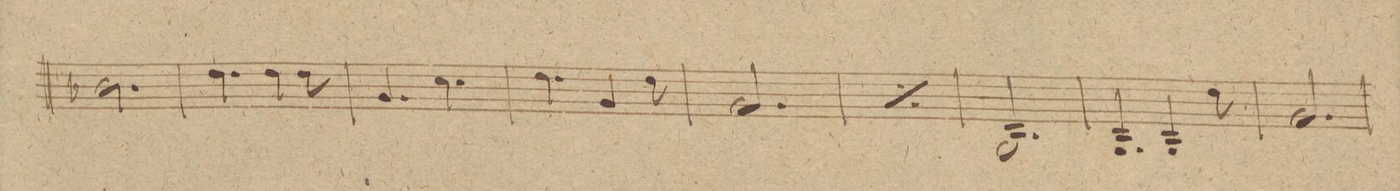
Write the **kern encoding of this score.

**kern	**dynam
*I"Corno 2do in D	*
*clefG2	*
*k[f#c#]	*
*M6/8	*
2.cc\	.
=108	=108
4.ee\	.
4ee\	.
8ee\	.
=109	=109
4.a/	.
4.dd\	.
=110	=110
4.ee\	.
4a/	.
8ee\	.
=111	=111
2.a/	.
=112	=112
*rep	*
2.a/	.
*Xrep	*
=113	=113
2.A/	.
=114	=114
4.A/	.
4A/	.
8ee\	.
=115	=115
2.a/	.
=116	=116
*-	*-
